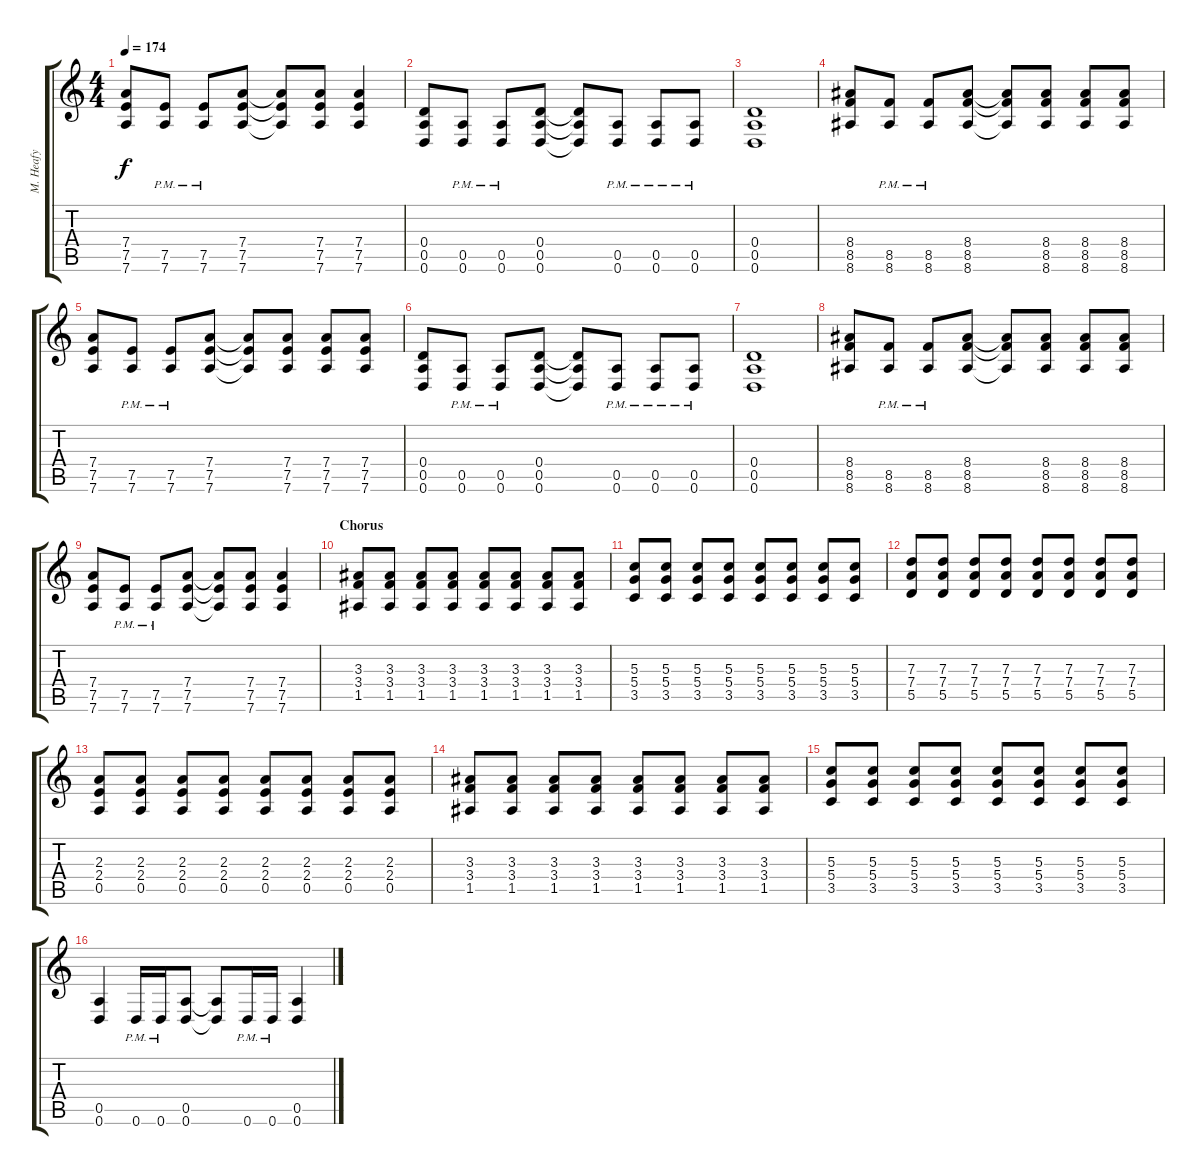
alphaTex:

\track ("M. Heafy" "M. Heafy") {instrument distortionguitar}
\staff {score tabs}
\tuning (E4 B3 G3 D3 A2 D2) {hide}
\ts (4 4)
\tempo 174
\clef g2
\ks c
(7.4 7.5 7.6).8{dy f} (7.5{pm} 7.6{pm}).8 (7.5{pm} 7.6{pm}).8 (7.4 7.5 7.6).8 (7.4{t} 7.5{t} 7.6{t}).8 (7.4 7.5 7.6).8 (7.4 7.5 7.6).4 |
(0.4 0.5 0.6).8 (0.5{pm} 0.6{pm}).8 (0.5{pm} 0.6{pm}).8 (0.4 0.5 0.6).8 (0.4{t} 0.5{t} 0.6{t}).8 (0.5{pm} 0.6{pm}).8 (0.5{pm} 0.6{pm}).8 (0.5{pm} 0.6{pm}).8 |
(0.4 0.5 0.6).1 |
(8.4 8.5 8.6).8 (8.5{pm} 8.6{pm}).8 (8.5{pm} 8.6{pm}).8 (8.4 8.5 8.6).8 (8.4{t} 8.5{t} 8.6{t}).8 (8.4 8.5 8.6).8 (8.4 8.5 8.6).8 (8.4 8.5 8.6).8 |
(7.4 7.5 7.6).8 (7.5{pm} 7.6{pm}).8 (7.5{pm} 7.6{pm}).8 (7.4 7.5 7.6).8 (7.4{t} 7.5{t} 7.6{t}).8 (7.4 7.5 7.6).8 (7.4 7.5 7.6).8 (7.4 7.5 7.6).8 |
(0.4 0.5 0.6).8 (0.5{pm} 0.6{pm}).8 (0.5{pm} 0.6{pm}).8 (0.4 0.5 0.6).8 (0.4{t} 0.5{t} 0.6{t}).8 (0.5{pm} 0.6{pm}).8 (0.5{pm} 0.6{pm}).8 (0.5{pm} 0.6{pm}).8 |
(0.4 0.5 0.6).1 |
(8.4 8.5 8.6).8 (8.5{pm} 8.6{pm}).8 (8.5{pm} 8.6{pm}).8 (8.4 8.5 8.6).8 (8.4{t} 8.5{t} 8.6{t}).8 (8.4 8.5 8.6).8 (8.4 8.5 8.6).8 (8.4 8.5 8.6).8 |
(7.4 7.5 7.6).8 (7.5{pm} 7.6{pm}).8 (7.5{pm} 7.6{pm}).8 (7.4 7.5 7.6).8 (7.4{t} 7.5{t} 7.6{t}).8 (7.4 7.5 7.6).8 (7.4 7.5 7.6).4 |
\section ("" "Chorus")
(3.3 3.4 1.5).8 (3.3 3.4 1.5).8 (3.3 3.4 1.5).8 (3.3 3.4 1.5).8 (3.3 3.4 1.5).8 (3.3 3.4 1.5).8 (3.3 3.4 1.5).8 (3.3 3.4 1.5).8 |
(5.3 5.4 3.5).8 (5.3 5.4 3.5).8 (5.3 5.4 3.5).8 (5.3 5.4 3.5).8 (5.3 5.4 3.5).8 (5.3 5.4 3.5).8 (5.3 5.4 3.5).8 (5.3 5.4 3.5).8 |
(7.3 7.4 5.5).8 (7.3 7.4 5.5).8 (7.3 7.4 5.5).8 (7.3 7.4 5.5).8 (7.3 7.4 5.5).8 (7.3 7.4 5.5).8 (7.3 7.4 5.5).8 (7.3 7.4 5.5).8 |
(2.3 2.4 0.5).8 (2.3 2.4 0.5).8 (2.3 2.4 0.5).8 (2.3 2.4 0.5).8 (2.3 2.4 0.5).8 (2.3 2.4 0.5).8 (2.3 2.4 0.5).8 (2.3 2.4 0.5).8 |
(3.3 3.4 1.5).8 (3.3 3.4 1.5).8 (3.3 3.4 1.5).8 (3.3 3.4 1.5).8 (3.3 3.4 1.5).8 (3.3 3.4 1.5).8 (3.3 3.4 1.5).8 (3.3 3.4 1.5).8 |
(5.3 5.4 3.5).8 (5.3 5.4 3.5).8 (5.3 5.4 3.5).8 (5.3 5.4 3.5).8 (5.3 5.4 3.5).8 (5.3 5.4 3.5).8 (5.3 5.4 3.5).8 (5.3 5.4 3.5).8 |
(0.5 0.6).4 0.6{pm}.16 0.6{pm}.16 (0.5 0.6).8 (0.5{t} 0.6{t}).8 0.6{pm}.16 0.6{pm}.16 (0.5 0.6).4
